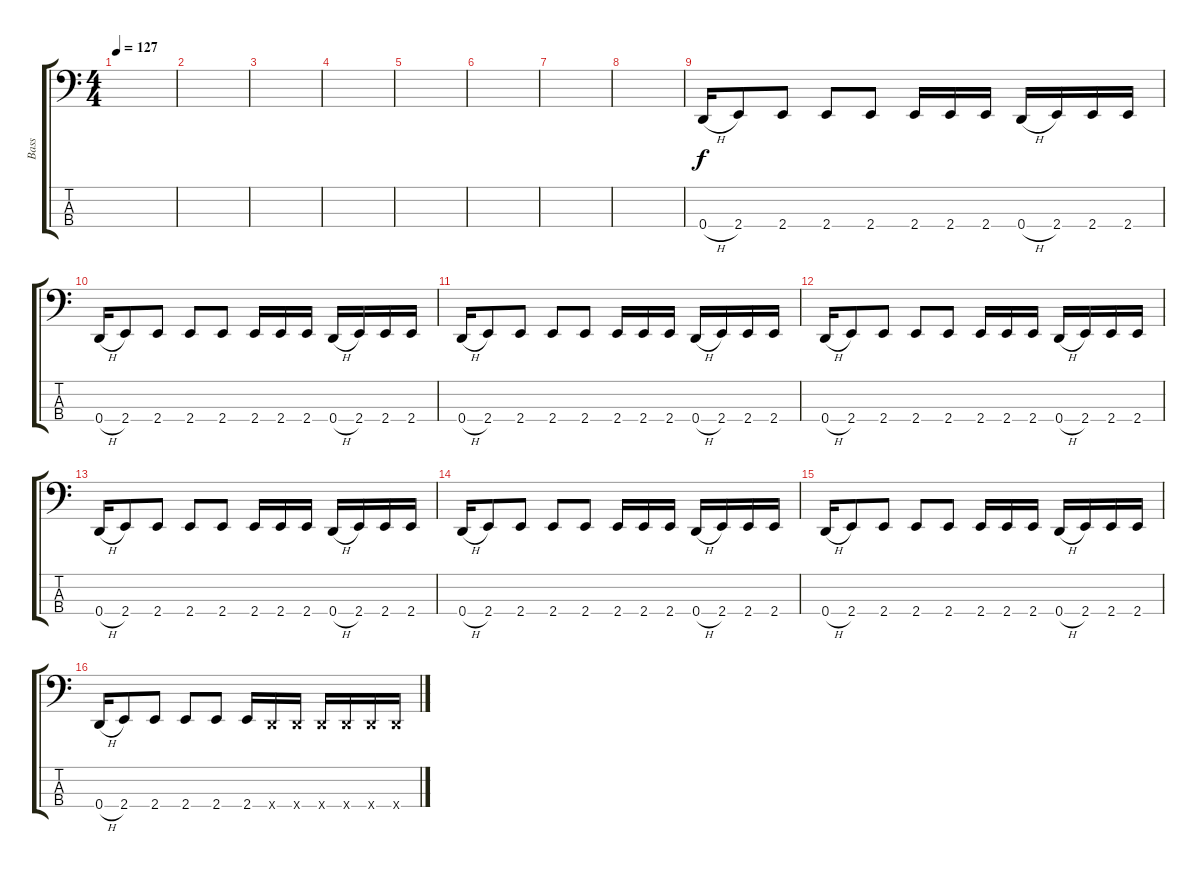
\track ("Bass" "Bass") {instrument electricbassfinger}
\staff {score tabs}
\tuning (G2 D2 A1 D1) {hide}
\ts (4 4)
\tempo 127
\clef f4
\ks c
|
|
|
|
|
|
|
|
0.4{h}.16 2.4.8 2.4.8 2.4.8 2.4.8 2.4.16 2.4.16 2.4.16 0.4{h}.16 2.4.16 2.4.16 2.4.16 |
0.4{h}.16 2.4.8 2.4.8 2.4.8 2.4.8 2.4.16 2.4.16 2.4.16 0.4{h}.16 2.4.16 2.4.16 2.4.16 |
0.4{h}.16 2.4.8 2.4.8 2.4.8 2.4.8 2.4.16 2.4.16 2.4.16 0.4{h}.16 2.4.16 2.4.16 2.4.16 |
0.4{h}.16 2.4.8 2.4.8 2.4.8 2.4.8 2.4.16 2.4.16 2.4.16 0.4{h}.16 2.4.16 2.4.16 2.4.16 |
0.4{h}.16 2.4.8 2.4.8 2.4.8 2.4.8 2.4.16 2.4.16 2.4.16 0.4{h}.16 2.4.16 2.4.16 2.4.16 |
0.4{h}.16 2.4.8 2.4.8 2.4.8 2.4.8 2.4.16 2.4.16 2.4.16 0.4{h}.16 2.4.16 2.4.16 2.4.16 |
0.4{h}.16 2.4.8 2.4.8 2.4.8 2.4.8 2.4.16 2.4.16 2.4.16 0.4{h}.16 2.4.16 2.4.16 2.4.16 |
0.4{h}.16 2.4.8 2.4.8 2.4.8 2.4.8 2.4.16 0.4{x}.16 0.4{x}.16 0.4{x}.16 0.4{x}.16 0.4{x}.16 0.4{x}.16
